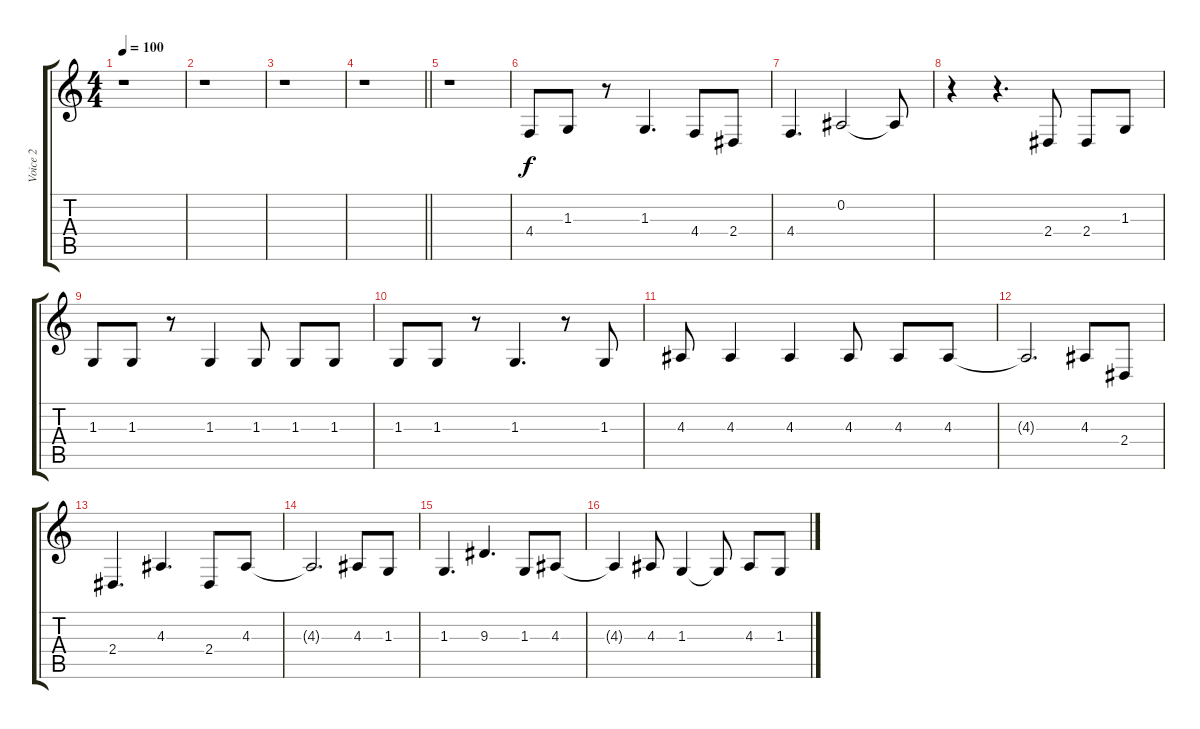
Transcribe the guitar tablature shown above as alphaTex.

\track ("Voice 2" "Voice 2") {instrument sopranosax}
\staff {score tabs}
\tuning (Eb4 Bb3 Gb3 Db3 Ab2 Eb2) {hide}
\ts (4 4)
\tempo 100
\clef g2
\ks c
r.1{dy f instrument sopranosax} |
r.1 |
r.1 |
\barLineRight lightlight
r.1 |
r.1 |
4.4.8 1.3.8 r.8 1.3.4{d} 4.4.8 2.4.8 |
4.4.4{d} 0.2.2 0.2{t}.8 |
r.4 r.4{d} 2.4.8 2.4.8 1.3.8 |
1.3.8 1.3.8 r.8 1.3.4 1.3.8 1.3.8 1.3.8 |
1.3.8 1.3.8 r.8 1.3.4{d} r.8 1.3.8 |
4.3.8 4.3.4 4.3.4 4.3.8 4.3.8 4.3.8 |
4.3{t}.2{d} 4.3.8 2.4.8 |
2.4.4{d} 4.3.4{d} 2.4.8 4.3.8 |
4.3{t}.2{d} 4.3.8 1.3.8 |
1.3.4{d} 9.3.4{d} 1.3.8 4.3.8 |
4.3{t}.4 4.3.8 1.3.4 1.3{t}.8 4.3.8 1.3.8
